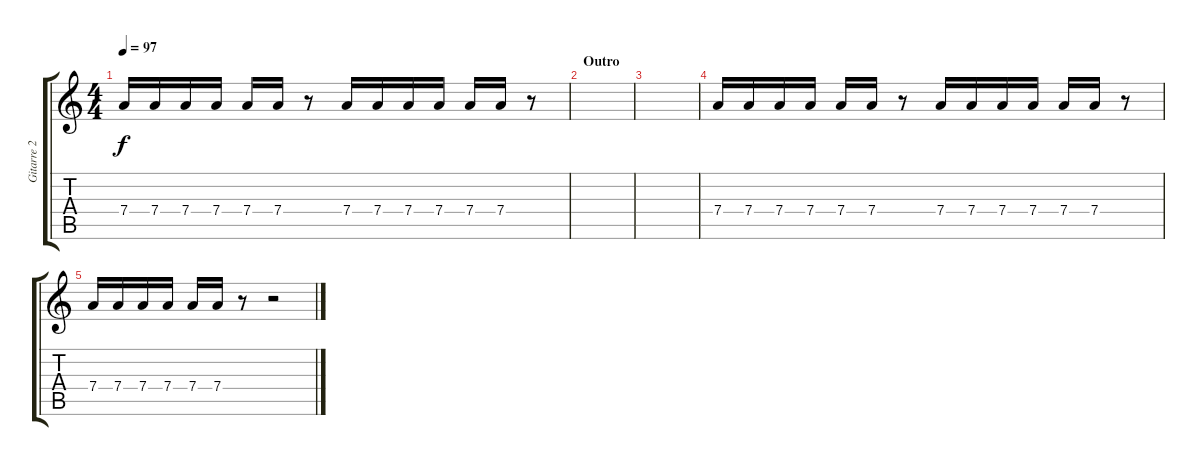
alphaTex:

\track ("Gitarre 2 (akkord)" "Gitarre 2 ") {instrument distortionguitar}
\staff {score tabs}
\tuning (E4 B3 G3 D3 A2 E2) {hide}
\ts (4 4)
\tempo 97
\clef g2
\ks c
7.4.16{dy f} 7.4.16 7.4.16 7.4.16 7.4.16 7.4.16 r.8 7.4.16 7.4.16 7.4.16 7.4.16 7.4.16 7.4.16 r.8 |
\section ("" "Outro")
|
|
7.4.16 7.4.16 7.4.16 7.4.16 7.4.16 7.4.16 r.8 7.4.16 7.4.16 7.4.16 7.4.16 7.4.16 7.4.16 r.8 |
7.4.16 7.4.16 7.4.16 7.4.16 7.4.16 7.4.16 r.8 r.2
